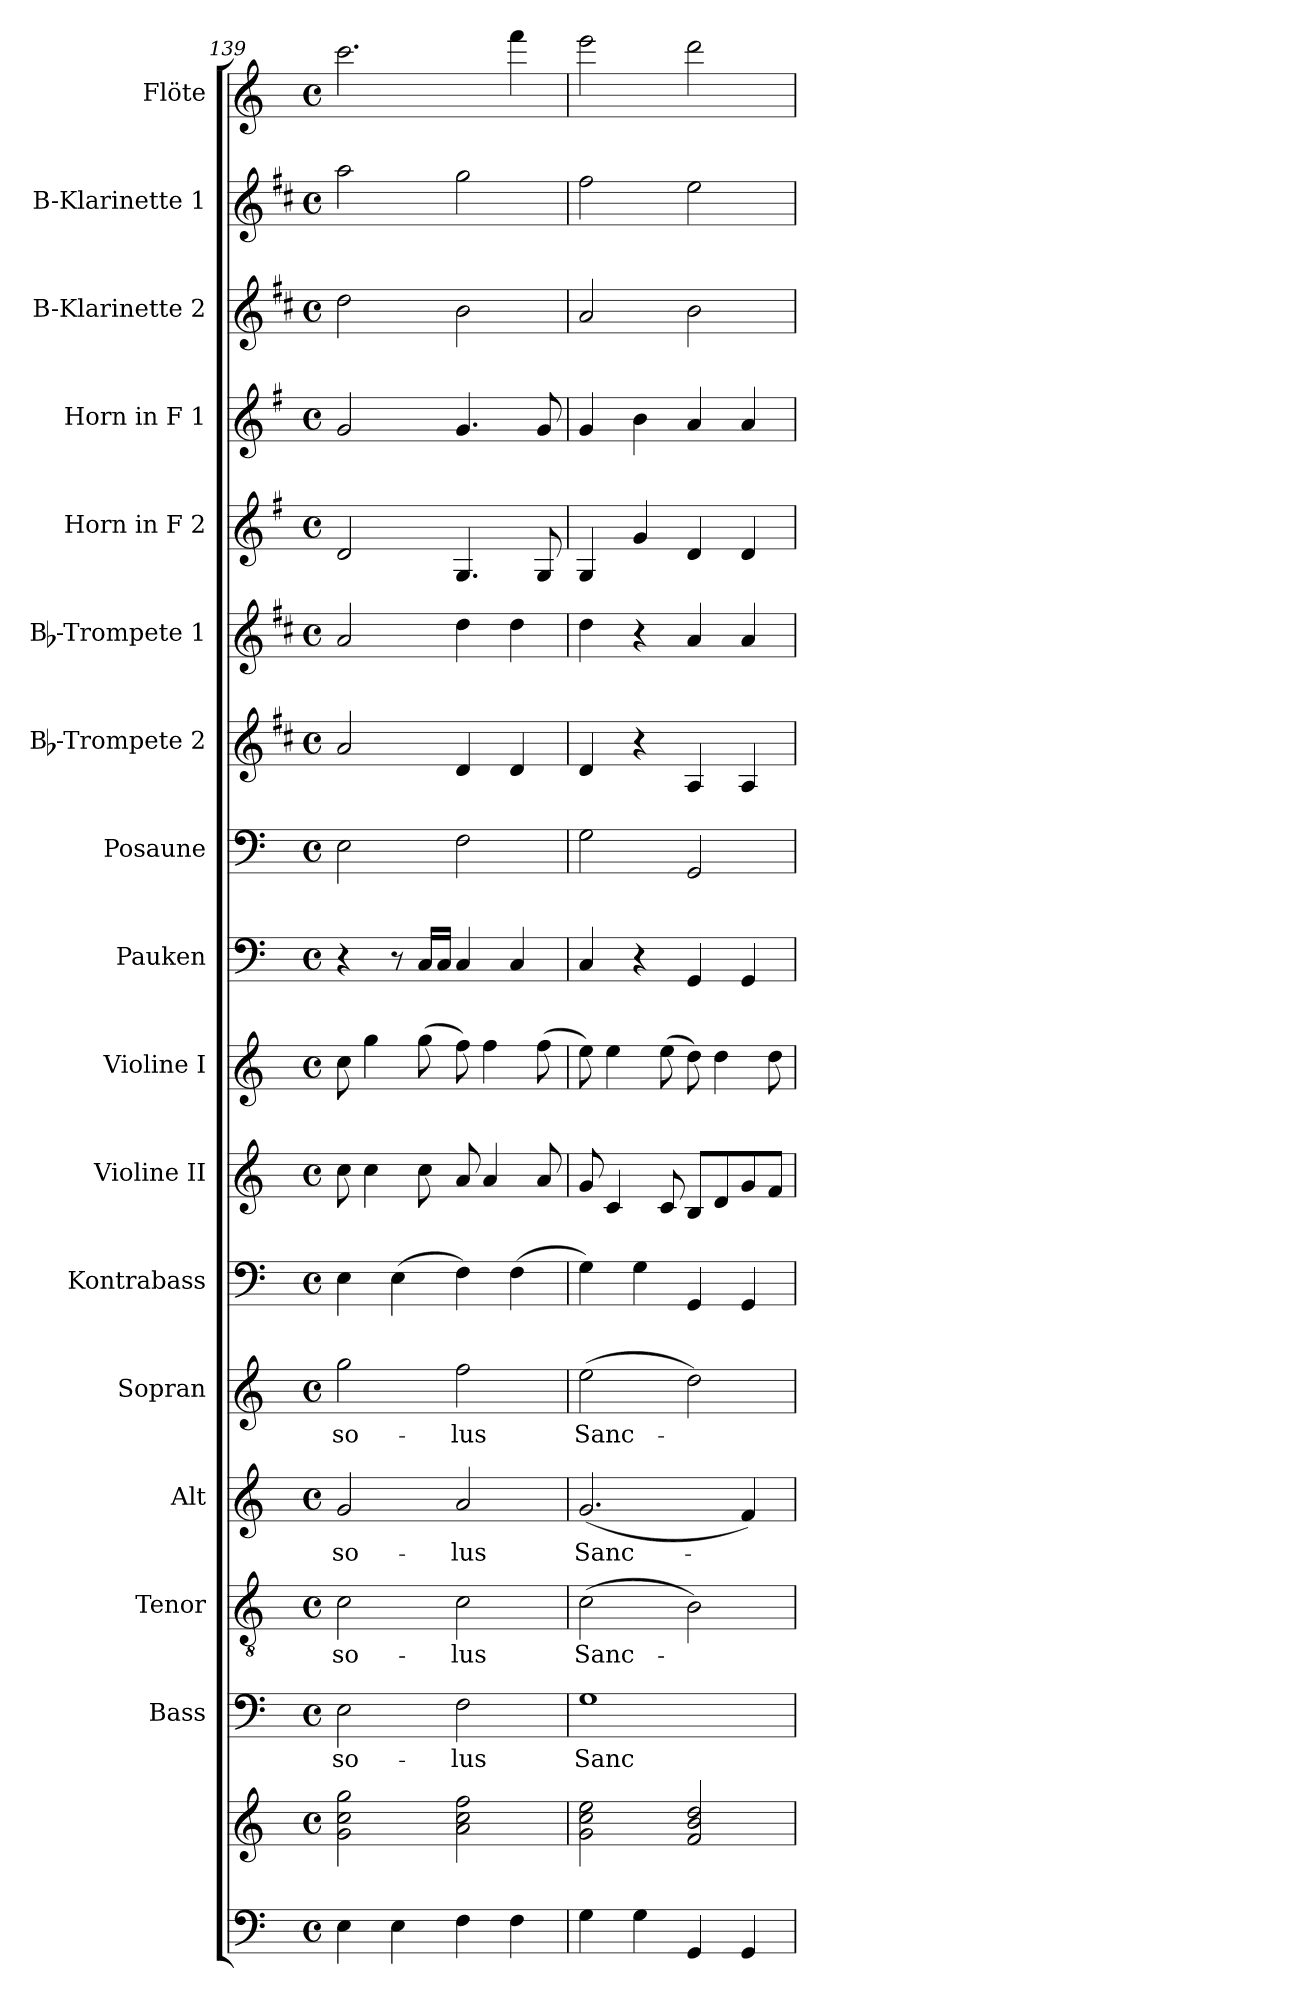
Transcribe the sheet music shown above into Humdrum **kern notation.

**kern	**kern	**kern	**text	**kern	**text	**kern	**text	**kern	**text	**kern	**kern	**kern	**kern	**kern	**kern	**kern	**kern	**kern	**kern	**kern	**kern
*part17	*part17	*part16	*part16	*part15	*part15	*part14	*part14	*part13	*part13	*part12	*part11	*part10	*part9	*part8	*part7	*part6	*part5	*part4	*part3	*part2	*part1
*staff18	*staff17	*staff16	*staff16	*staff15	*staff15	*staff14	*staff14	*staff13	*staff13	*staff12	*staff11	*staff10	*staff9	*staff8	*staff7	*staff6	*staff5	*staff4	*staff3	*staff2	*staff1
*	*	*I"Bass	*	*I"Tenor	*	*I"Alt	*	*I"Sopran	*	*I"Kontrabass	*I"Violine II	*I"Violine I	*I"Pauken	*I"Posaune	*I"Bb-Trompete 2	*I"Bb-Trompete 1	*I"Horn in F 2	*I"Horn in F 1	*I"B-Klarinette 2	*I"B-Klarinette 1	*I"Flöte
*	*	*I'B.	*	*I'T.	*	*I'A.	*	*I'S.	*	*I'Kb.	*I'Vl. II	*I'Vl. I	*I'Pk.	*I'Pos.	*I'Bb Trp. 2	*I'Bb Trp. 1	*I'Hrn. 2	*I'Hrn. 1	*I'B Kl. 2	*I'B Kl. 1	*I'Fl.
*clefF4	*clefG2	*clefF4	*	*clefGv2	*	*clefG2	*	*clefG2	*	*clefF4	*clefG2	*clefG2	*clefF4	*clefF4	*clefG2	*clefG2	*clefG2	*clefG2	*clefG2	*clefG2	*clefG2
*	*	*	*	*	*	*	*	*	*	*ITrd7c12	*	*	*	*	*ITrd1c2	*ITrd1c2	*ITrd4c7	*ITrd4c7	*ITrd1c2	*ITrd1c2	*
*k[]	*k[]	*k[]	*	*k[]	*	*k[]	*	*k[]	*	*k[]	*k[]	*k[]	*k[]	*k[]	*k[]	*k[]	*k[]	*k[]	*k[]	*k[]	*k[]
*C:	*C:	*C:	*	*C:	*	*C:	*	*C:	*	*C:	*C:	*C:	*C:	*C:	*C:	*C:	*C:	*C:	*C:	*C:	*C:
*M4/4	*M4/4	*M4/4	*	*M4/4	*	*M4/4	*	*M4/4	*	*M4/4	*M4/4	*M4/4	*M4/4	*M4/4	*M4/4	*M4/4	*M4/4	*M4/4	*M4/4	*M4/4	*M4/4
*met(c)	*met(c)	*met(c)	*	*met(c)	*	*met(c)	*	*met(c)	*	*met(c)	*met(c)	*met(c)	*met(c)	*met(c)	*met(c)	*met(c)	*met(c)	*met(c)	*met(c)	*met(c)	*met(c)
=139	=139	=139	=139	=139	=139	=139	=139	=139	=139	=139	=139	=139	=139	=139	=139	=139	=139	=139	=139	=139	=139
!	!	!	!LO:LY:b	!	!LO:LY:b	!	!LO:LY:b	!	!LO:LY:b	!	!	!	!	!	!	!	!	!	!	!	!
4E\	2g\ 2cc\ 2gg\	2E\	so-	2c\	so-	2g/	so-	2gg\	so-	4EE\	8cc\	8cc\	4r	2E\	2g/	2g/	2G/	2c/	2cc\	2gg\	2.ccc\
.	.	.	.	.	.	.	.	.	.	.	4cc\	4gg\	.	.	.	.	.	.	.	.	.
4E\	.	.	.	.	.	.	.	.	.	(>4EE\	.	.	8r	.	.	.	.	.	.	.	.
.	.	.	.	.	.	.	.	.	.	.	8cc\	(>8gg\	16C/LL	.	.	.	.	.	.	.	.
.	.	.	.	.	.	.	.	.	.	.	.	.	16C/JJ	.	.	.	.	.	.	.	.
!	!	!	!LO:LY:b	!	!LO:LY:b	!	!LO:LY:b	!	!LO:LY:b	!	!	!	!	!	!	!	!	!	!	!	!
4F\	2a\ 2cc\ 2ff\	2F\	-lus	2c\	-lus	2a/	-lus	2ff\	-lus	4FF\)	8a/	8ff\)	4C/	2F\	4c/	4cc\	4.C/	4.c/	2a\	2ff\	.
.	.	.	.	.	.	.	.	.	.	.	4a/	4ff\	.	.	.	.	.	.	.	.	.
4F\	.	.	.	.	.	.	.	.	.	(>4FF\	.	.	4C/	.	4c/	4cc\	.	.	.	.	4fff\
.	.	.	.	.	.	.	.	.	.	.	8a/	(>8ff\	.	.	.	.	8C/	8c/	.	.	.
=140	=140	=140	=140	=140	=140	=140	=140	=140	=140	=140	=140	=140	=140	=140	=140	=140	=140	=140	=140	=140	=140
!	!	!	!LO:LY:b	!	!LO:LY:b	!	!LO:LY:b	!	!LO:LY:b	!	!	!	!	!	!	!	!	!	!	!	!
4G\	2g\ 2cc\ 2ee\	1G	Sanc-	(>2c\	Sanc-	(<2.g/	Sanc-	(>2ee\	Sanc-	4GG\)	8g/	8ee\)	4C/	2G\	4c/	4cc\	4C/	4c/	2g/	2ee\	2eee\
.	.	.	.	.	.	.	.	.	.	.	4c/	4ee\	.	.	.	.	.	.	.	.	.
4G\	.	.	.	.	.	.	.	.	.	4GG\	.	.	4r	.	4r	4r	4c/	4e\	.	.	.
.	.	.	.	.	.	.	.	.	.	.	8c/	(>8ee\	.	.	.	.	.	.	.	.	.
4GG/	2f/ 2b/ 2dd/	.	.	2B\)	.	.	.	2dd\)	.	4GGG/	8B/L	8dd\)	4GG/	2GG/	4G/	4g/	4G/	4d/	2a\	2dd\	2ddd\
.	.	.	.	.	.	.	.	.	.	.	8d/	4dd\	.	.	.	.	.	.	.	.	.
4GG/	.	.	.	.	.	4f/)	.	.	.	4GGG/	8g/	.	4GG/	.	4G/	4g/	4G/	4d/	.	.	.
.	.	.	.	.	.	.	.	.	.	.	8f/J	8dd\	.	.	.	.	.	.	.	.	.
=	=	=	=	=	=	=	=	=	=	=	=	=	=	=	=	=	=	=	=	=	=
*-	*-	*-	*-	*-	*-	*-	*-	*-	*-	*-	*-	*-	*-	*-	*-	*-	*-	*-	*-	*-	*-
